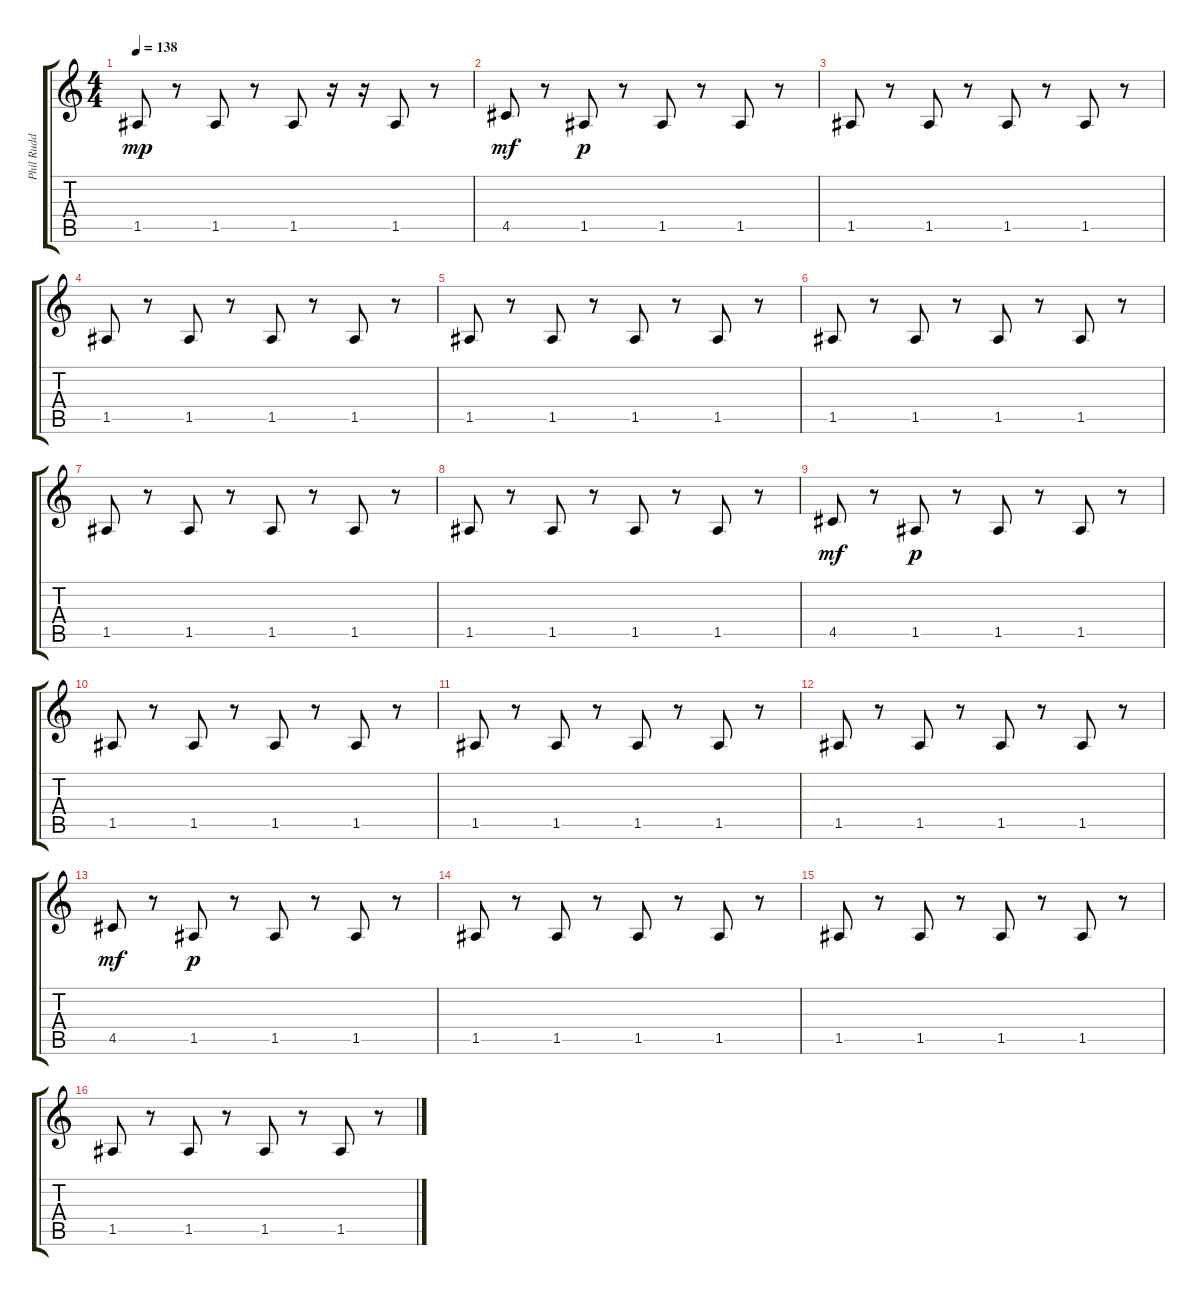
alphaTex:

\track ("Phil Rudd" "Phil Rudd") {instrument acousticguitarsteel}
\staff {score tabs}
\tuning (E4 B3 G3 D3 A2 E2) {hide}
\ts (4 4)
\tempo 138
\clef g2
\ks c
1.5.8{dy mp} r.8 1.5.8 r.8 1.5.8 r.16 r.16 1.5.8 r.8 |
4.5.8{dy mf} r.8 1.5.8{dy p} r.8 1.5.8 r.8 1.5.8 r.8 |
1.5.8 r.8 1.5.8 r.8 1.5.8 r.8 1.5.8 r.8 |
1.5.8 r.8 1.5.8 r.8 1.5.8 r.8 1.5.8 r.8 |
1.5.8 r.8 1.5.8 r.8 1.5.8 r.8 1.5.8 r.8 |
1.5.8 r.8 1.5.8 r.8 1.5.8 r.8 1.5.8 r.8 |
1.5.8 r.8 1.5.8 r.8 1.5.8 r.8 1.5.8 r.8 |
1.5.8 r.8 1.5.8 r.8 1.5.8 r.8 1.5.8 r.8 |
4.5.8{dy mf} r.8 1.5.8{dy p} r.8 1.5.8 r.8 1.5.8 r.8 |
1.5.8 r.8 1.5.8 r.8 1.5.8 r.8 1.5.8 r.8 |
1.5.8 r.8 1.5.8 r.8 1.5.8 r.8 1.5.8 r.8 |
1.5.8 r.8 1.5.8 r.8 1.5.8 r.8 1.5.8 r.8 |
4.5.8{dy mf} r.8 1.5.8{dy p} r.8 1.5.8 r.8 1.5.8 r.8 |
1.5.8 r.8 1.5.8 r.8 1.5.8 r.8 1.5.8 r.8 |
1.5.8 r.8 1.5.8 r.8 1.5.8 r.8 1.5.8 r.8 |
1.5.8 r.8 1.5.8 r.8 1.5.8 r.8 1.5.8 r.8
